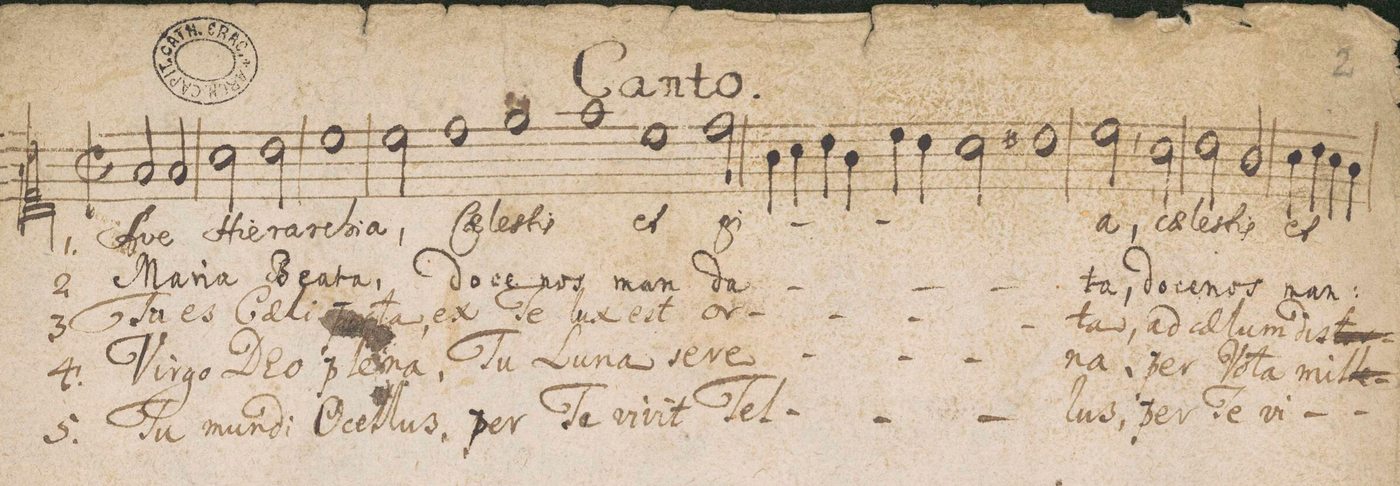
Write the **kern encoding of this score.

**kern	**text	**text	**text	**text	**text
*I"Canto.	*	*	*	*	*
*clefC1	*	*	*	*	*
*k[b-]	*	*	*	*	*
*met(c|)	*	*	*	*	*
*M2/2	*	*	*	*	*
2f/	1. A-	2 Ma-	3 Ta	4. Vir-	5. Tu
2f/	-ve	-ri-	es	-go	mun-
*2\right	*	*	*	*	*
2a\	Hie-	-a	C(a)e-	De-	-di
2b-\	-rar-	Be-	-li	-o	O-
=2-	=2-	=2-	=2-	=2-	=2-
1cc\	-chi-	-a-	por-	ple-	-cel-
2cc\	-a,	-ta,	-ta,	-na,	-lus,
1dd\	C(a)e-	do-	ex	Tu	per
=3-	=3-	=3-	=3-	=3-	=3-
1ee\	-les-	-ce	Te	Lu-	Te
1ff\	-tis	nos	lux	-na	vi-
=4-	=4-	=4-	=4-	=4-	=4-
1cc\	et	man-	est	se-	-vit
2dd\	pi-	-da-	or-	-re-	Tel-
=5-	=5-	=5-	=5-	=5-	=5-
4g\	.	.	.	.	.
4a\	.	.	.	.	.
4b-\	.	.	.	.	.
4g\	.	.	.	.	.
4cc\	.	.	.	.	.
4b-\	.	.	.	.	.
2a\	.	.	.	.	.
=6-	=6-	=6-	=6-	=6-	=6-
1bn\	.	.	.	.	.
2cc,\	-a,	-ta,	-ta,	-na,	-lus,
2a\	c(a)e-	do-	ad	per	per
=7-	=7-	=7-	=7-	=7-	=7-
2b-\	-les-	-ce	c(a)e-	Vo-	Te
2g/	-tis	nos	-lum	-ta	vi-
4a\	et	man:-	dis-	mil-	.
4b-\	.	.	.	.	.
4a\	.	.	.	.	.
4g\	.	.	.	.	.
=8-	=8-	=8-	=8-	=8-	=8-
*-	*-	*-	*-	*-	*-
